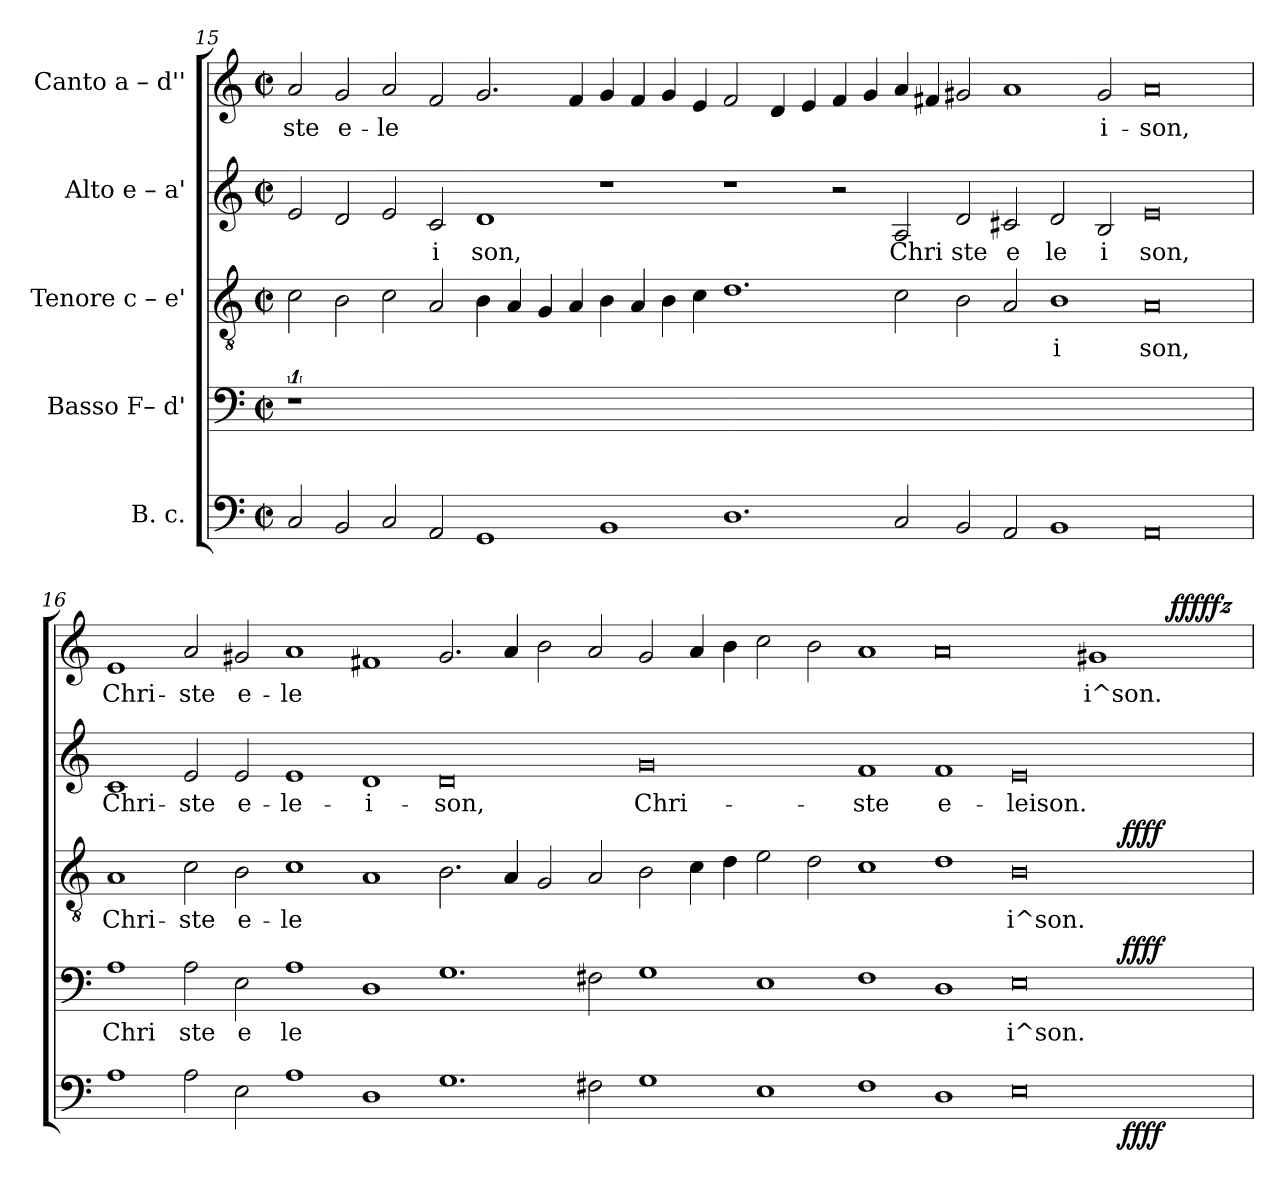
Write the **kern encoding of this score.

**kern	**dynam	**kern	**text	**dynam	**kern	**text	**dynam	**kern	**text	**kern	**text	**dynam
*part5	*part5	*part4	*part4	*part4	*part3	*part3	*part3	*part2	*part2	*part1	*part1	*part1
*staff5	*staff5	*staff4	*staff4	*staff4	*staff3	*staff3	*staff3	*staff2	*staff2	*staff1	*staff1	*staff1
*I"B. c.	*	*I"Basso  F– d'	*	*	*I"Tenore  c – e'	*	*	*I"Alto  e – a'	*	*I"Canto  a – d''	*	*
!!LO:PB:g=z
*clefF4	*	*clefF4	*	*	*clefGv2	*	*	*clefG2	*	*clefG2	*	*
*k[]	*	*k[]	*	*	*k[]	*	*	*k[]	*	*k[]	*	*
*C:	*	*C:	*	*	*C:	*	*	*C:	*	*C:	*	*
*M2/2	*	*M2/2	*	*	*M2/2	*	*	*M2/2	*	*M2/2	*	*
*met(c|)	*	*met(c|)	*	*	*met(c|)	*	*	*met(c|)	*	*met(c|)	*	*
=15	=15	=15	=15	=15	=15	=15	=15	=15	=15	=15	=15	=15
!	!	!	!	!	!	!LO:LY:b:cj	!	!	!LO:LY:b:cj	!	!LO:LY:b:cj	!
2C/	.	1%10r	.	.	2c\	--	.	2e/	--	2a/	-ste	.
!	!	!	!	!	!	!LO:LY:b:cj	!	!	!LO:LY:b:cj	!	!LO:LY:b:cj	!
2BB/	.	.	.	.	2B\	--	.	2d/	--	2g/	e-	.
!	!	!	!	!	!	!LO:LY:b:cj	!	!	!LO:LY:b:cj	!	!LO:LY:b:cj	!
2C/	.	.	.	.	2c\	--	.	2e/	--	2a/	-le-	.
!	!	!	!	!	!	!LO:LY:b:cj	!	!	!LO:LY:b:cj	!	!LO:LY:b:cj	!
2AA/	.	.	.	.	2A/	--	.	2c/	-i	2f/	--	.
!	!	!	!	!	!	!LO:LY:b:cj	!	!	!LO:LY:b:cj	!	!LO:LY:b:cj	!
1GG	.	.	.	.	4B\	--	.	1d	son,	2.g/	--	.
!	!	!	!	!	!	!LO:LY:b:cj	!	!	!	!	!	!
.	.	.	.	.	4A/	--	.	.	.	.	.	.
!	!	!	!	!	!	!LO:LY:b:cj	!	!	!	!	!	!
.	.	.	.	.	4G/	--	.	.	.	.	.	.
!	!	!	!	!	!	!LO:LY:b:cj	!	!	!	!	!LO:LY:b:cj	!
.	.	.	.	.	4A/	--	.	.	.	4f/	--	.
!	!	!	!	!	!	!LO:LY:b:cj	!	!	!	!	!LO:LY:b:cj	!
1BB	.	.	.	.	4B\	--	.	1r	.	4g/	--	.
!	!	!	!	!	!	!LO:LY:b:cj	!	!	!	!	!LO:LY:b:cj	!
.	.	.	.	.	4A/	--	.	.	.	4f/	--	.
!	!	!	!	!	!	!LO:LY:b:cj	!	!	!	!	!LO:LY:b:cj	!
.	.	.	.	.	4B\	--	.	.	.	4g/	--	.
!	!	!	!	!	!	!LO:LY:b:cj	!	!	!	!	!LO:LY:b:cj	!
.	.	.	.	.	4c\	--	.	.	.	4e/	--	.
!	!	!	!	!	!	!LO:LY:b:cj	!	!	!	!	!LO:LY:b:cj	!
1.D	.	.	.	.	1.d	--	.	1r	.	2f/	--	.
!	!	!	!	!	!	!	!	!	!	!	!LO:LY:b:cj	!
.	.	.	.	.	.	.	.	.	.	4d/	--	.
!	!	!	!	!	!	!	!	!	!	!	!LO:LY:b:cj	!
.	.	.	.	.	.	.	.	.	.	4e/	--	.
!	!	!	!	!	!	!	!	!	!	!	!LO:LY:b:cj	!
.	.	.	.	.	.	.	.	2r	.	4f/	--	.
!	!	!	!	!	!	!	!	!	!	!	!LO:LY:b:cj	!
.	.	.	.	.	.	.	.	.	.	4g/	--	.
!	!	!	!	!	!	!LO:LY:b:cj	!	!	!LO:LY:b:cj	!	!LO:LY:b:cj	!
2C/	.	.	.	.	2c\	--	.	2A/	Chri	4a/	--	.
!	!	!	!	!	!	!	!	!	!	!	!LO:LY:b:cj	!
.	.	.	.	.	.	.	.	.	.	4f#X/	--	.
!	!	!	!	!	!	!LO:LY:b:cj	!	!	!LO:LY:b:cj	!	!LO:LY:b:cj	!
2BB/	.	.	.	.	2B\	--	.	2d/	ste	2g#X/	--	.
!	!	!	!	!	!	!LO:LY:b:cj	!	!	!LO:LY:b:cj	!	!LO:LY:b:cj	!
2AA/	.	.	.	.	2A/	--	.	2c#X/	e	1a	--	.
!	!	!	!	!	!	!LO:LY:b:cj	!	!	!LO:LY:b:cj	!	!	!
1BB	.	.	.	.	1B	-i	.	2d/	le	.	.	.
!	!	!	!	!	!	!	!	!	!LO:LY:b:cj	!	!LO:LY:b:cj	!
.	.	.	.	.	.	.	.	2B/	i	2g#/	-i-	.
!	!	!	!	!	!	!LO:LY:b:cj	!	!	!LO:LY:b:cj	!	!LO:LY:b:cj	!
0AA	.	.	.	.	0A	son,	.	0e	son,	0a	-son,	.
!!LO:LB:g=z
=16	=16	=16	=16	=16	=16	=16	=16	=16	=16	=16	=16	=16
!	!	!	!LO:LY:b:cj	!	!	!LO:LY:b:cj	!	!	!LO:LY:b:cj	!	!LO:LY:b:cj	!
*^	*	*^	*	*	*^	*	*	*	*	*^	*	*
1A	1ryy	.	1A	1ryy	Chri	.	1A	1ryy	Chri-	.	1c	Chri-	1e	1ryy	Chri-	.
!	!	!	!	!	!LO:LY:b:cj	!	!	!	!LO:LY:b:cj	!	!	!LO:LY:b:cj	!	!	!LO:LY:b:cj	!
2A\	1ryy	.	2A\	1ryy	ste	.	2c\	1ryy	-ste	.	2e/	-ste	2a/	1ryy	-ste	.
!	!	!	!	!	!LO:LY:b:cj	!	!	!	!LO:LY:b:cj	!	!	!LO:LY:b:cj	!	!	!LO:LY:b:cj	!
2E\	.	.	2E\	.	e	.	2B\	.	e-	.	2e/	e-	2g#/	.	e-	.
!	!	!	!	!	!LO:LY:b:cj	!	!	!	!LO:LY:b:cj	!	!	!LO:LY:b:cj	!	!	!LO:LY:b:cj	!
1A	1ryy	.	1A	1ryy	le	.	1c	1ryy	-le-	.	1e	-le-	1a	1ryy	-le-	.
!	!	!	!	!	!LO:LY:b:cj	!	!	!	!LO:LY:b:cj	!	!	!LO:LY:b:cj	!	!	!LO:LY:b:cj	!
1D	1ryy	.	1D	1ryy	.	.	1A	1ryy	--	.	1d	-i-	1f#X	1ryy	--	.
!	!	!	!	!	!LO:LY:b:cj	!	!	!	!LO:LY:b:cj	!	!	!LO:LY:b:cj	!	!	!LO:LY:b:cj	!
1.G	1ryy	.	1.G	1ryy	.	.	2.B\	1ryy	--	.	0d	-son,	2.g#/	1ryy	--	.
!	!	!	!	!	!	!	!	!	!LO:LY:b:cj	!	!	!	!	!	!LO:LY:b:cj	!
.	.	.	.	.	.	.	4A/	.	--	.	.	.	4a/	.	--	.
!	!	!	!	!	!	!	!	!	!LO:LY:b:cj	!	!	!	!	!	!LO:LY:b:cj	!
.	1ryy	.	.	1ryy	.	.	2G/	1ryy	--	.	.	.	2b\	1ryy	--	.
!	!	!	!	!	!LO:LY:b:cj	!	!	!	!LO:LY:b:cj	!	!	!	!	!	!LO:LY:b:cj	!
2F#X\	.	.	2F#X\	.	.	.	2A/	.	--	.	.	.	2a/	.	--	.
!	!	!	!	!	!LO:LY:b:cj	!	!	!	!LO:LY:b:cj	!	!	!LO:LY:b:cj	!	!	!LO:LY:b:cj	!
1G	1ryy	.	1G	1ryy	.	.	2B\	1ryy	--	.	0g	Chri-	2g#/	1ryy	--	.
!	!	!	!	!	!	!	!	!	!LO:LY:b:cj	!	!	!	!	!	!LO:LY:b:cj	!
.	.	.	.	.	.	.	4c\	.	--	.	.	.	4a/	.	--	.
!	!	!	!	!	!	!	!	!	!LO:LY:b:cj	!	!	!	!	!	!LO:LY:b:cj	!
.	.	.	.	.	.	.	4d\	.	--	.	.	.	4b\	.	--	.
!	!	!	!	!	!LO:LY:b:cj	!	!	!	!LO:LY:b:cj	!	!	!	!	!	!LO:LY:b:cj	!
1E	1ryy	.	1E	1ryy	.	.	2e\	1ryy	--	.	.	.	2cc\	1ryy	--	.
!	!	!	!	!	!	!	!	!	!LO:LY:b:cj	!	!	!	!	!	!LO:LY:b:cj	!
.	.	.	.	.	.	.	2d\	.	--	.	.	.	2b\	.	--	.
!	!	!	!	!	!LO:LY:b:cj	!	!	!	!LO:LY:b:cj	!	!	!LO:LY:b:cj	!	!	!LO:LY:b:cj	!
1F#	1ryy	.	1F#	1ryy	.	.	1c	1ryy	--	.	1f	-ste	1a	1ryy	--	.
!	!	!	!	!	!LO:LY:b:cj	!	!	!	!LO:LY:b:cj	!	!	!LO:LY:b:cj	!	!	!LO:LY:b:cj	!
1D	1ryy	.	1D	1ryy	.	.	1d	1ryy	--	.	1f	e-	0a	1ryy	--	.
!	!	!	!	!	!LO:LY:b:cj	!	!	!	!LO:LY:b:cj	!	!	!LO:LY:b:cj	!	!	!	!
0E	1ryy	.	0E	1ryy	i^son.	.	0B	1ryy	-i^son.-	.	0e	-leison.-	.	1ryy	.	.
!	!	!	!	!	!	!	!	!	!	!	!	!	!	!	!LO:LY:b:cj	!
.	8ryy	.	.	8ryy	.	.	.	8ryy	.	.	.	.	1g#X	4ryy	-i^son.-	.
.	32.ryy	.	.	32.ryy	.	.	.	32.ryy	.	.	.	.	.	.	.	.
!	!	!LO:DY:b	!	!	!	!LO:DY:b	!	!	!	!LO:DY:b	!	!	!	!	!	!
.	2ryy	ffff	.	2ryy	.	ffff	.	2ryy	.	ffff	.	.	.	.	.	.
.	.	.	.	.	.	.	.	.	.	.	.	.	.	8...ryy	.	.
!	!	!	!	!	!	!	!	!	!	!	!	!	!	!	!	!LO:DY:b
!	!	!	!	!	!	!	!	!	!	!	!	!	!	!	!	!LO:DY:n=1:b
.	.	.	.	.	.	.	.	.	.	.	.	.	.	2ryy	.	ffff fz
.	4ryy	.	.	4ryy	.	.	.	4ryy	.	.	.	.	.	.	.	.
.	16ryy	.	.	16ryy	.	.	.	16ryy	.	.	.	.	.	.	.	.
.	64ryy	.	.	64ryy	.	.	.	64ryy	.	.	.	.	.	64ryy	.	.
*v	*v	*	*	*	*	*	*v	*v	*	*	*	*	*v	*v	*	*
*	*	*v	*v	*	*	*	*	*	*	*	*	*	*
=	=	=	=	=	=	=	=	=	=	=	=	=
*-	*-	*-	*-	*-	*-	*-	*-	*-	*-	*-	*-	*-
